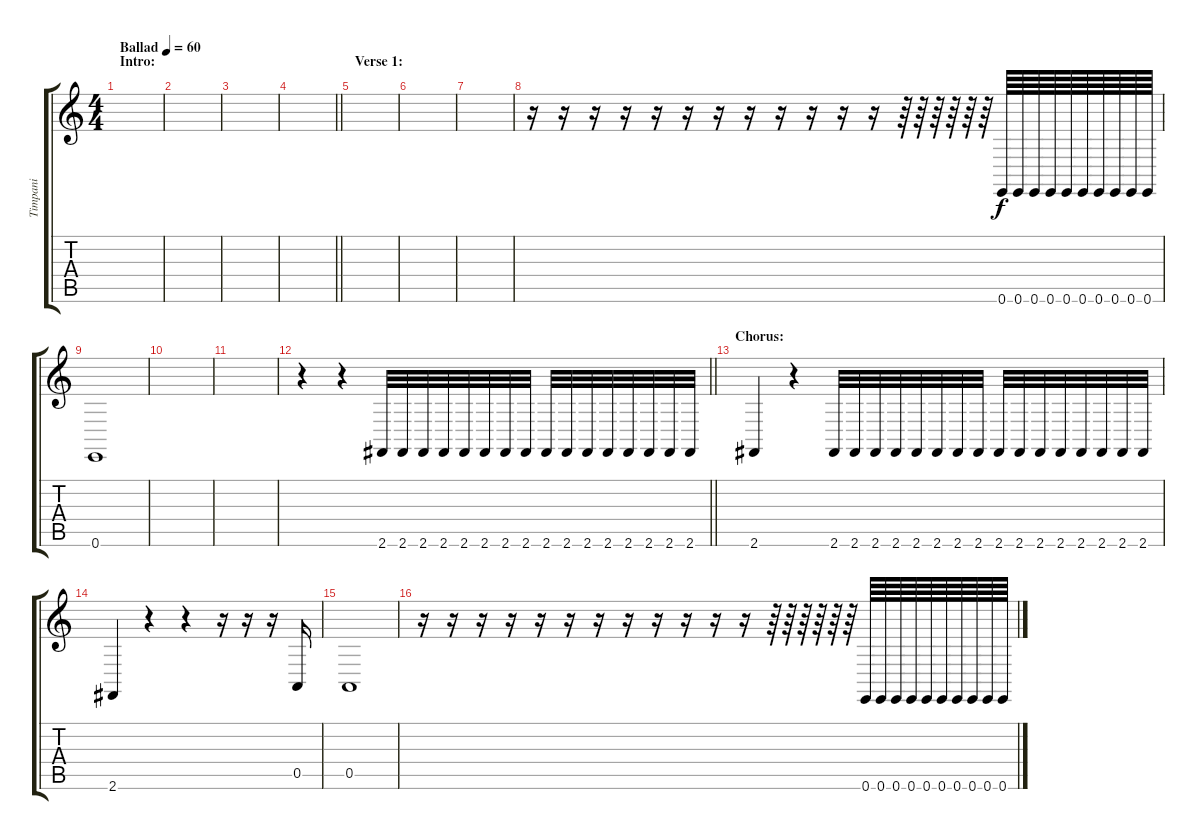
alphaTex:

\track ("Timpani" "Timpani") {instrument timpani}
\staff {score tabs}
\tuning (E4 B3 G3 D3 A2 E2) {hide}
\ts (4 4)
\section ("" "Intro:")
\tempo (60 "Ballad")
\clef g2
\ks c
|
|
|
\barLineRight lightlight
|
\section ("" "Verse 1:")
|
|
|
r.16 r.16 r.16 r.16 r.16 r.16 r.16 r.16 r.16 r.16 r.16 r.16 r.64 r.64 r.64 r.64 r.64 r.64 0.6.64 0.6.64 0.6.64 0.6.64 0.6.64 0.6.64 0.6.64 0.6.64 0.6.64 0.6.64 |
0.6.1 |
|
|
\barLineRight lightlight
r.4 r.4 2.6.32 2.6.32 2.6.32 2.6.32 2.6.32 2.6.32 2.6.32 2.6.32 2.6.32 2.6.32 2.6.32 2.6.32 2.6.32 2.6.32 2.6.32 2.6.32 |
\section ("" "Chorus:")
2.6.4 r.4 2.6.32 2.6.32 2.6.32 2.6.32 2.6.32 2.6.32 2.6.32 2.6.32 2.6.32 2.6.32 2.6.32 2.6.32 2.6.32 2.6.32 2.6.32 2.6.32 |
2.6.4 r.4 r.4 r.16 r.16 r.16 0.5.16 |
0.5.1 |
r.16 r.16 r.16 r.16 r.16 r.16 r.16 r.16 r.16 r.16 r.16 r.16 r.64 r.64 r.64 r.64 r.64 r.64 0.6.64 0.6.64 0.6.64 0.6.64 0.6.64 0.6.64 0.6.64 0.6.64 0.6.64 0.6.64
